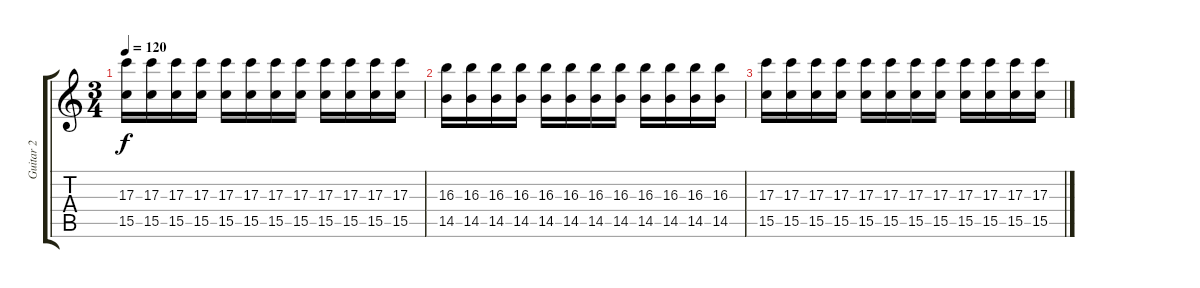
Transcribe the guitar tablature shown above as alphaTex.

\track ("Guitar 2" "Guitar 2") {instrument distortionguitar}
\staff {score tabs}
\tuning (E4 B3 G3 D3 A2 E2) {hide}
\ts (3 4)
\tempo 120
\clef g2
\ks c
(17.3 15.5).16{dy f} (17.3 15.5).16 (17.3 15.5).16 (17.3 15.5).16 (17.3 15.5).16 (17.3 15.5).16 (17.3 15.5).16 (17.3 15.5).16 (17.3 15.5).16 (17.3 15.5).16 (17.3 15.5).16 (17.3 15.5).16 |
(16.3 14.5).16 (16.3 14.5).16 (16.3 14.5).16 (16.3 14.5).16 (16.3 14.5).16 (16.3 14.5).16 (16.3 14.5).16 (16.3 14.5).16 (16.3 14.5).16 (16.3 14.5).16 (16.3 14.5).16 (16.3 14.5).16 |
(17.3 15.5).16 (17.3 15.5).16 (17.3 15.5).16 (17.3 15.5).16 (17.3 15.5).16 (17.3 15.5).16 (17.3 15.5).16 (17.3 15.5).16 (17.3 15.5).16 (17.3 15.5).16 (17.3 15.5).16 (17.3 15.5).16
